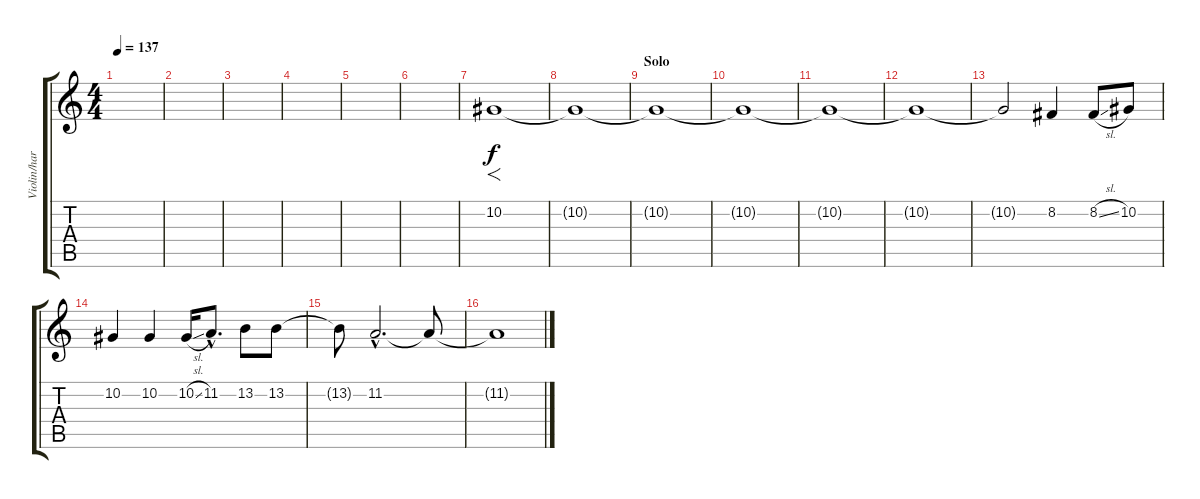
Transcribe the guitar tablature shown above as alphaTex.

\track ("Violin/harmony/effect" "Violin/har") {instrument violin}
\staff {score tabs}
\tuning (Eb4 Bb3 Gb3 Db3 Ab2 Eb2) {hide}
\ts (4 4)
\tempo 137
\clef g2
\ks c
|
|
|
|
|
|
10.2.1{f volume 12 instrument distortionguitar} |
10.2{t}.1 |
\section ("" "Solo")
10.2{t}.1 |
10.2{t}.1 |
10.2{t}.1 |
10.2{t}.1 |
10.2{t}.2 8.2.4 8.2{sl}.8 10.2.8 |
10.2.4 10.2.4 10.2{sl}.16 11.2{hac}.8{d} 13.2.8 13.2.8 |
13.2{t}.8 11.2{hac}.2{d} 11.2{t}.8 |
11.2{t}.1
